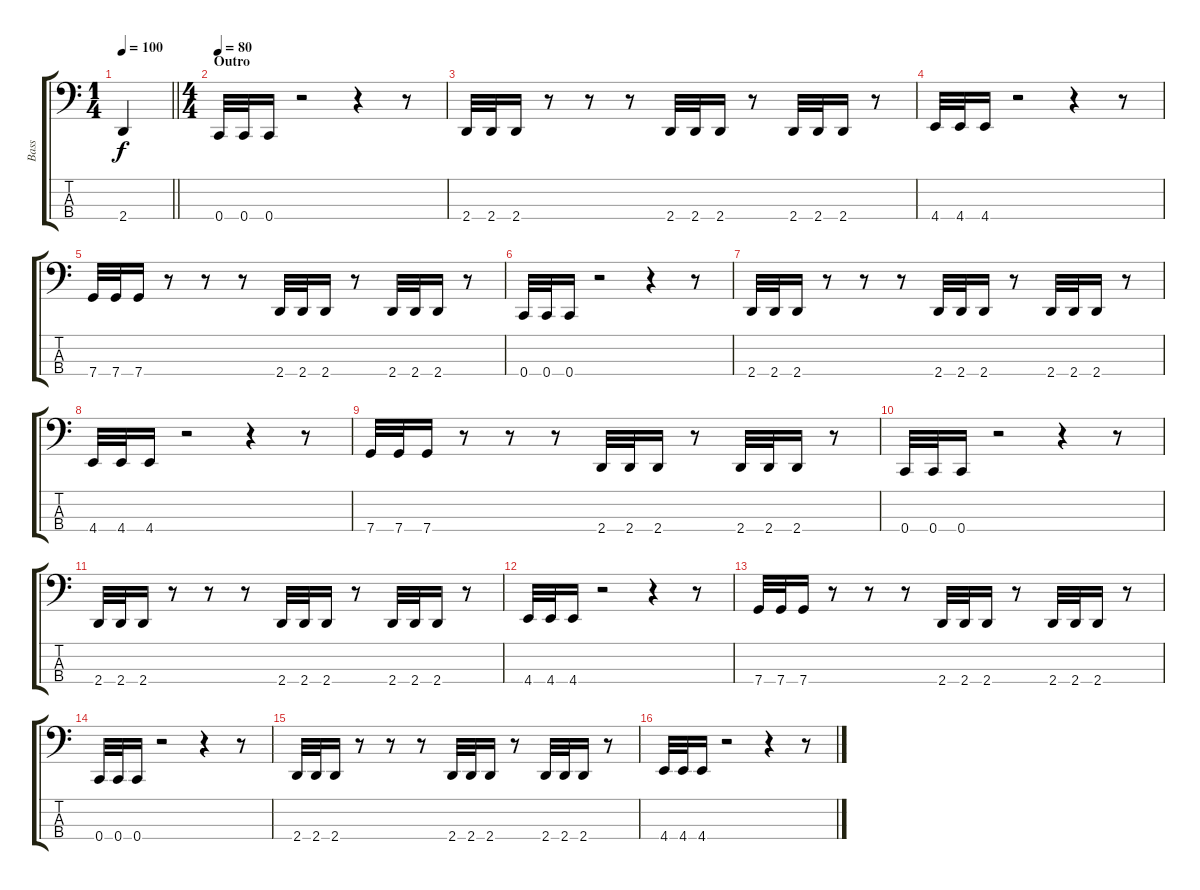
\track ("Bass" "Bass") {instrument electricbasspick}
\staff {score tabs}
\tuning (F2 C2 G1 C1) {hide}
\ts (1 4)
\tempo 100
\clef f4
\barLineRight lightlight
\ks c
2.4{t}.4{dy f} |
\ts (4 4)
\section ("" "Outro")
\tempo 80
0.4.32 0.4.32 0.4.16 r.2 r.4 r.8 |
2.4.32 2.4.32 2.4.16 r.8 r.8 r.8 2.4.32 2.4.32 2.4.16 r.8 2.4.32 2.4.32 2.4.16 r.8 |
4.4.32 4.4.32 4.4.16 r.2 r.4 r.8 |
7.4.32 7.4.32 7.4.16 r.8 r.8 r.8 2.4.32 2.4.32 2.4.16 r.8 2.4.32 2.4.32 2.4.16 r.8 |
0.4.32 0.4.32 0.4.16 r.2 r.4 r.8 |
2.4.32 2.4.32 2.4.16 r.8 r.8 r.8 2.4.32 2.4.32 2.4.16 r.8 2.4.32 2.4.32 2.4.16 r.8 |
4.4.32 4.4.32 4.4.16 r.2 r.4 r.8 |
7.4.32 7.4.32 7.4.16 r.8 r.8 r.8 2.4.32 2.4.32 2.4.16 r.8 2.4.32 2.4.32 2.4.16 r.8 |
0.4.32 0.4.32 0.4.16 r.2 r.4 r.8 |
2.4.32 2.4.32 2.4.16 r.8 r.8 r.8 2.4.32 2.4.32 2.4.16 r.8 2.4.32 2.4.32 2.4.16 r.8 |
4.4.32 4.4.32 4.4.16 r.2 r.4 r.8 |
7.4.32 7.4.32 7.4.16 r.8 r.8 r.8 2.4.32 2.4.32 2.4.16 r.8 2.4.32 2.4.32 2.4.16 r.8 |
0.4.32 0.4.32 0.4.16 r.2 r.4 r.8 |
2.4.32 2.4.32 2.4.16 r.8 r.8 r.8 2.4.32 2.4.32 2.4.16 r.8 2.4.32 2.4.32 2.4.16 r.8 |
4.4.32 4.4.32 4.4.16 r.2 r.4 r.8
